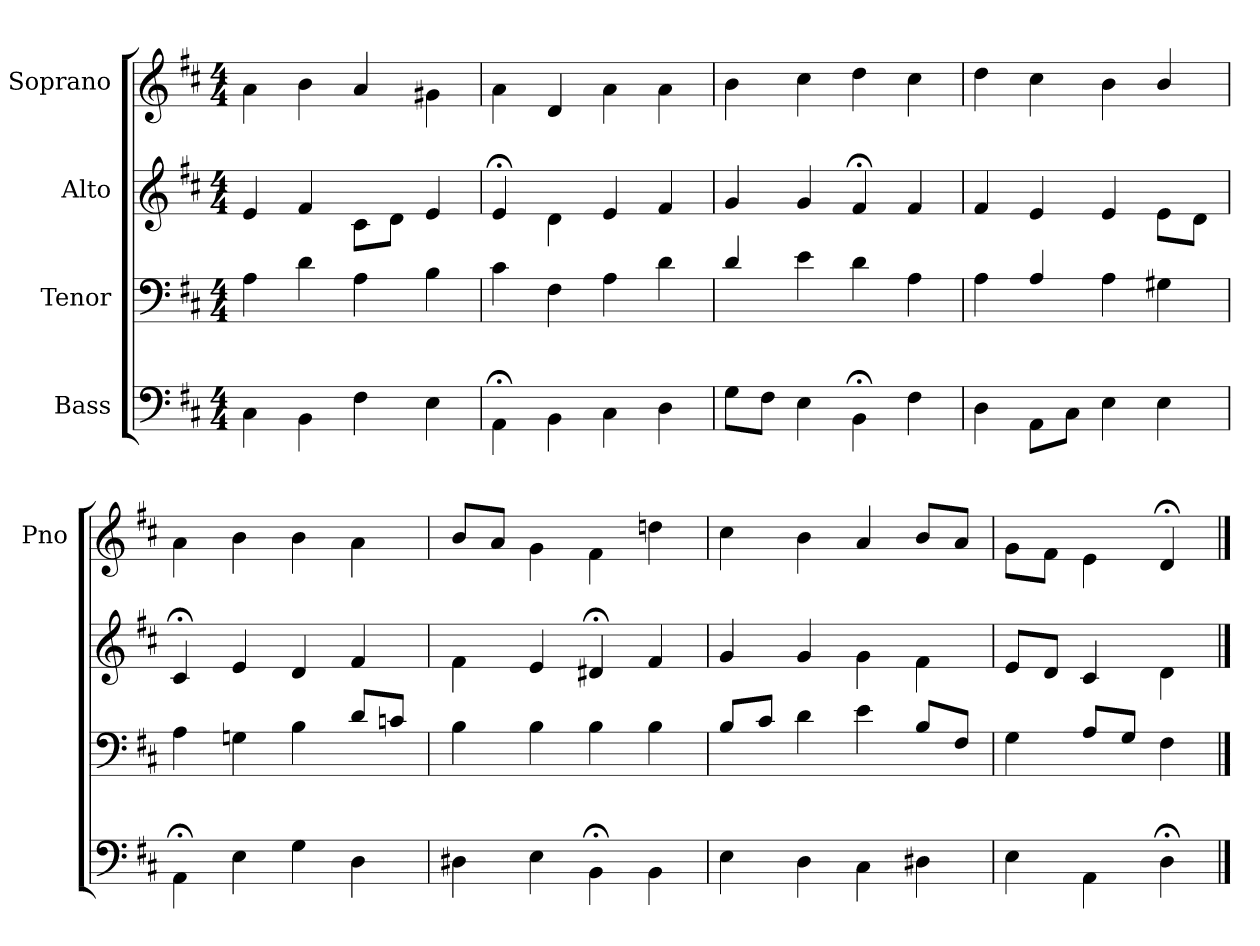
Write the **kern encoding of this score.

**kern	**kern	**kern	**kern
*part4	*part3	*part2	*part1
*staff4	*staff3	*staff2	*staff1
*I"Bass	*I"Tenor	*I"Alto	*I"Soprano
*	*	*	*I'Pno
*clefF4	*clefF4	*clefG2	*clefG2
*k[f#c#]	*k[f#c#]	*k[f#c#]	*k[f#c#]
*D:	*D:	*D:	*D:
*M4/4	*M4/4	*M4/4	*M4/4
=	=	=	=
4C#\	4A\	4e/	4a\
4BB\	4d\	4f#/	4b\
4F#\	4A\	8c#\L	4a/
.	.	8d\J	.
4E\	4B\	4e/	4g#X\
=	=	=	=
4AA;\	4c#\	4e;</	4a\
4BB\	4F#\	4d\	4d/
4C#\	4A\	4e/	4a\
4D\	4d\	4f#/	4a\
=	=	=	=
8G\L	4d/	4g/	4b\
8F#\J	.	.	.
4E\	4e\	4g/	4cc#\
4BB;\	4d\	4f#;</	4dd\
4F#\	4A\	4f#/	4cc#\
=	=	=	=
4D\	4A\	4f#/	4dd\
8AA\L	4A/	4e/	4cc#\
8C#\J	.	.	.
4E\	4A\	4e/	4b\
4E\	4G#X\	8e\L	4b/
.	.	8d\J	.
=	=	=	=
4AA;\	4A\	4c#;</	4a\
4E\	4Gn\	4e/	4b\
4G\	4B\	4d/	4b\
4D\	8d/L	4f#/	4a\
.	8cn/J	.	.
=	=	=	=
4D#X\	4B\	4f#\	8b/L
.	.	.	8a/J
4E\	4B\	4e/	4g\
4BB;\	4B\	4d#X;</	4f#\
4BB\	4B\	4f#/	4ddn\
=	=	=	=
4E\	8B/L	4g/	4cc#\
.	8c#/J	.	.
4D\	4d\	4g/	4b\
4C#\	4e\	4g\	4a/
4D#X\	8B/L	4f#\	8b/L
.	8F#/J	.	8a/J
=	=	=	=
4E\	4G\	8e/L	8g\L
.	.	8d/J	8f#\J
4AA\	8A/L	4c#/	4e\
.	8G/J	.	.
4D;\	4F#\	4d\	4d;</
==	==	==	==
*-	*-	*-	*-
